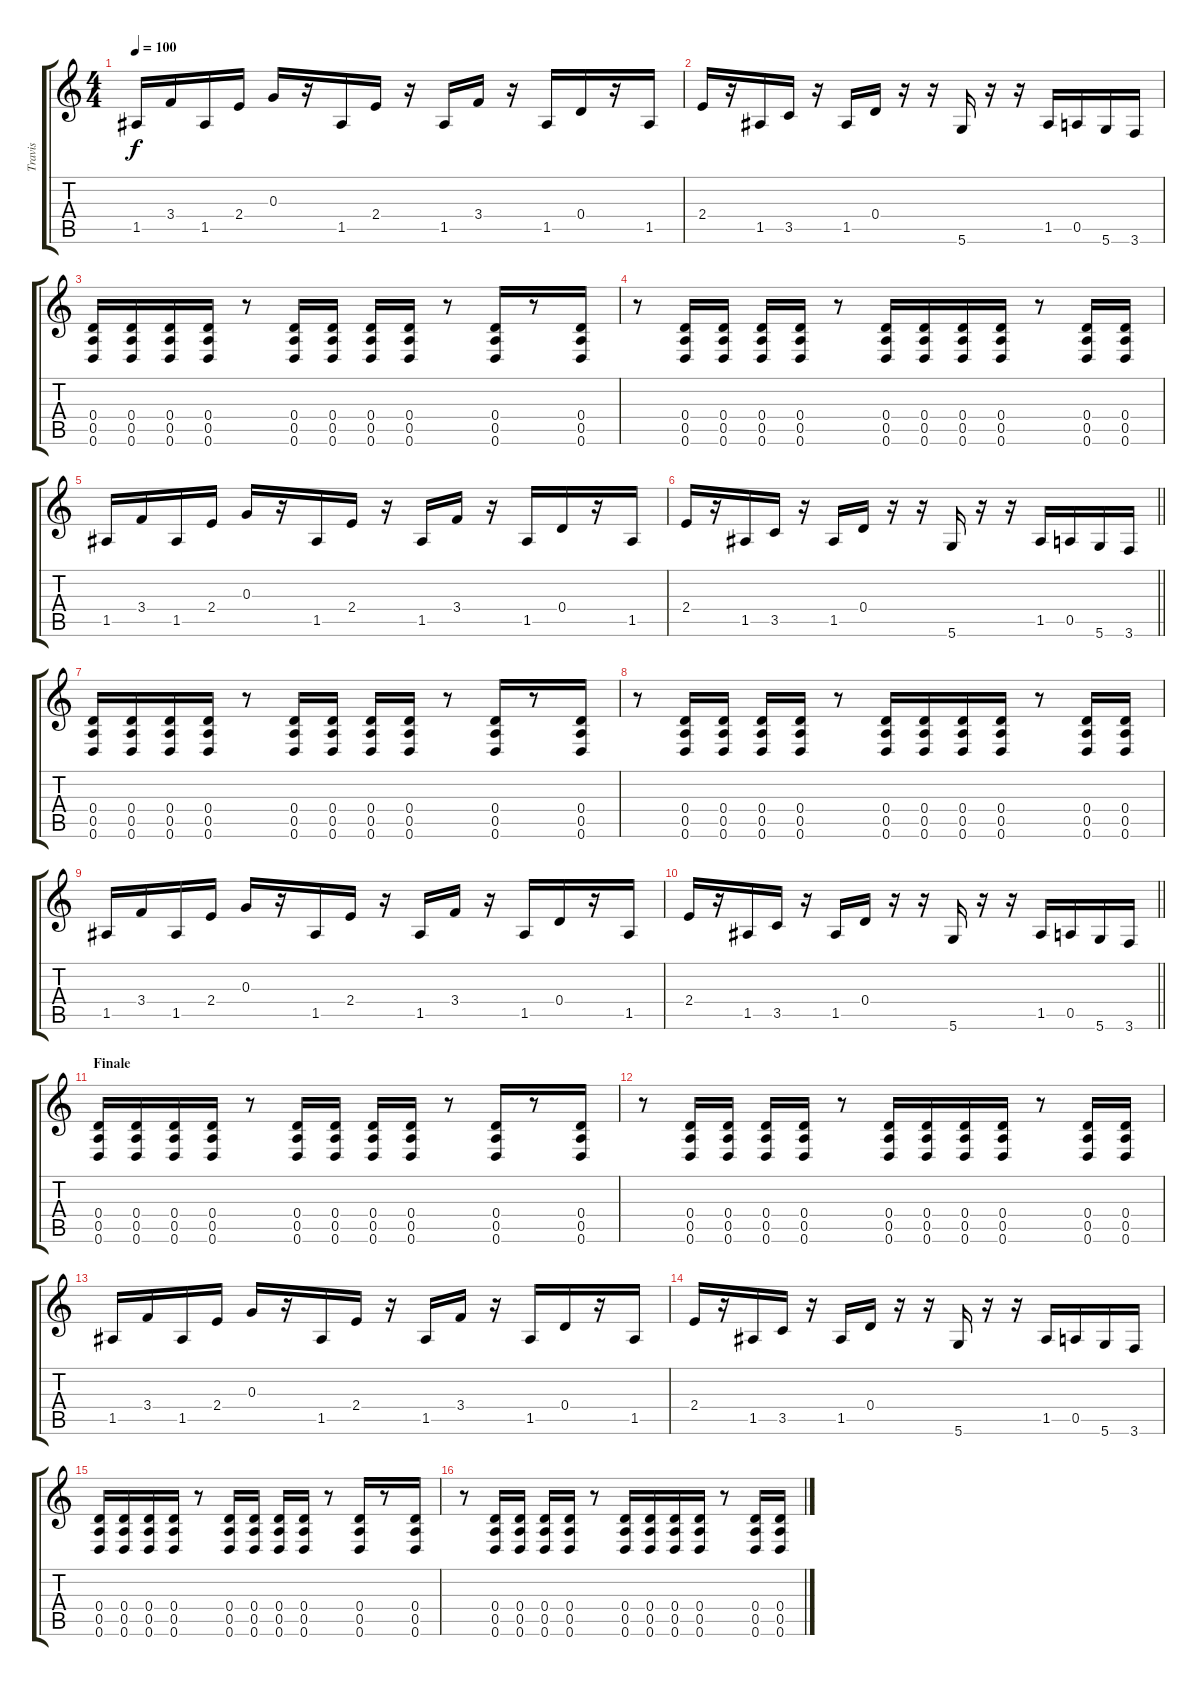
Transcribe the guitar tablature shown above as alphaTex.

\track ("Travis" "Travis") {instrument distortionguitar}
\staff {score tabs}
\tuning (E4 B3 G3 D3 A2 D2) {hide}
\ts (4 4)
\tempo 100
\clef g2
\ks c
1.5.16{dy f} 3.4.16 1.5.16 2.4.16 0.3.16 r.16 1.5.16 2.4.16 r.16 1.5.16 3.4.16 r.16 1.5.16 0.4.16 r.16 1.5.16 |
2.4.16 r.16 1.5.16 3.5.16 r.16 1.5.16 0.4.16 r.16 r.16 5.6.16 r.16 r.16 1.5.16 0.5.16 5.6.16 3.6.16 |
(0.4 0.5 0.6).16 (0.4 0.5 0.6).16 (0.4 0.5 0.6).16 (0.4 0.5 0.6).16 r.8 (0.4 0.5 0.6).16 (0.4 0.5 0.6).16 (0.4 0.5 0.6).16 (0.4 0.5 0.6).16 r.8 (0.4 0.5 0.6).16 r.8 (0.4 0.5 0.6).16 |
r.8 (0.4 0.5 0.6).16 (0.4 0.5 0.6).16 (0.4 0.5 0.6).16 (0.4 0.5 0.6).16 r.8 (0.4 0.5 0.6).16 (0.4 0.5 0.6).16 (0.4 0.5 0.6).16 (0.4 0.5 0.6).16 r.8 (0.4 0.5 0.6).16 (0.4 0.5 0.6).16 |
1.5.16 3.4.16 1.5.16 2.4.16 0.3.16 r.16 1.5.16 2.4.16 r.16 1.5.16 3.4.16 r.16 1.5.16 0.4.16 r.16 1.5.16 |
\barLineRight lightlight
2.4.16 r.16 1.5.16 3.5.16 r.16 1.5.16 0.4.16 r.16 r.16 5.6.16 r.16 r.16 1.5.16 0.5.16 5.6.16 3.6.16 |
(0.4 0.5 0.6).16 (0.4 0.5 0.6).16 (0.4 0.5 0.6).16 (0.4 0.5 0.6).16 r.8 (0.4 0.5 0.6).16 (0.4 0.5 0.6).16 (0.4 0.5 0.6).16 (0.4 0.5 0.6).16 r.8 (0.4 0.5 0.6).16 r.8 (0.4 0.5 0.6).16 |
r.8 (0.4 0.5 0.6).16 (0.4 0.5 0.6).16 (0.4 0.5 0.6).16 (0.4 0.5 0.6).16 r.8 (0.4 0.5 0.6).16 (0.4 0.5 0.6).16 (0.4 0.5 0.6).16 (0.4 0.5 0.6).16 r.8 (0.4 0.5 0.6).16 (0.4 0.5 0.6).16 |
1.5.16 3.4.16 1.5.16 2.4.16 0.3.16 r.16 1.5.16 2.4.16 r.16 1.5.16 3.4.16 r.16 1.5.16 0.4.16 r.16 1.5.16 |
\barLineRight lightlight
2.4.16 r.16 1.5.16 3.5.16 r.16 1.5.16 0.4.16 r.16 r.16 5.6.16 r.16 r.16 1.5.16 0.5.16 5.6.16 3.6.16 |
\section ("" "Finale")
(0.4 0.5 0.6).16 (0.4 0.5 0.6).16 (0.4 0.5 0.6).16 (0.4 0.5 0.6).16 r.8 (0.4 0.5 0.6).16 (0.4 0.5 0.6).16 (0.4 0.5 0.6).16 (0.4 0.5 0.6).16 r.8 (0.4 0.5 0.6).16 r.8 (0.4 0.5 0.6).16 |
r.8 (0.4 0.5 0.6).16 (0.4 0.5 0.6).16 (0.4 0.5 0.6).16 (0.4 0.5 0.6).16 r.8 (0.4 0.5 0.6).16 (0.4 0.5 0.6).16 (0.4 0.5 0.6).16 (0.4 0.5 0.6).16 r.8 (0.4 0.5 0.6).16 (0.4 0.5 0.6).16 |
1.5.16 3.4.16 1.5.16 2.4.16 0.3.16 r.16 1.5.16 2.4.16 r.16 1.5.16 3.4.16 r.16 1.5.16 0.4.16 r.16 1.5.16 |
2.4.16 r.16 1.5.16 3.5.16 r.16 1.5.16 0.4.16 r.16 r.16 5.6.16 r.16 r.16 1.5.16 0.5.16 5.6.16 3.6.16 |
(0.4 0.5 0.6).16 (0.4 0.5 0.6).16 (0.4 0.5 0.6).16 (0.4 0.5 0.6).16 r.8 (0.4 0.5 0.6).16 (0.4 0.5 0.6).16 (0.4 0.5 0.6).16 (0.4 0.5 0.6).16 r.8 (0.4 0.5 0.6).16 r.8 (0.4 0.5 0.6).16 |
r.8 (0.4 0.5 0.6).16 (0.4 0.5 0.6).16 (0.4 0.5 0.6).16 (0.4 0.5 0.6).16 r.8 (0.4 0.5 0.6).16 (0.4 0.5 0.6).16 (0.4 0.5 0.6).16 (0.4 0.5 0.6).16 r.8 (0.4 0.5 0.6).16 (0.4 0.5 0.6).16
